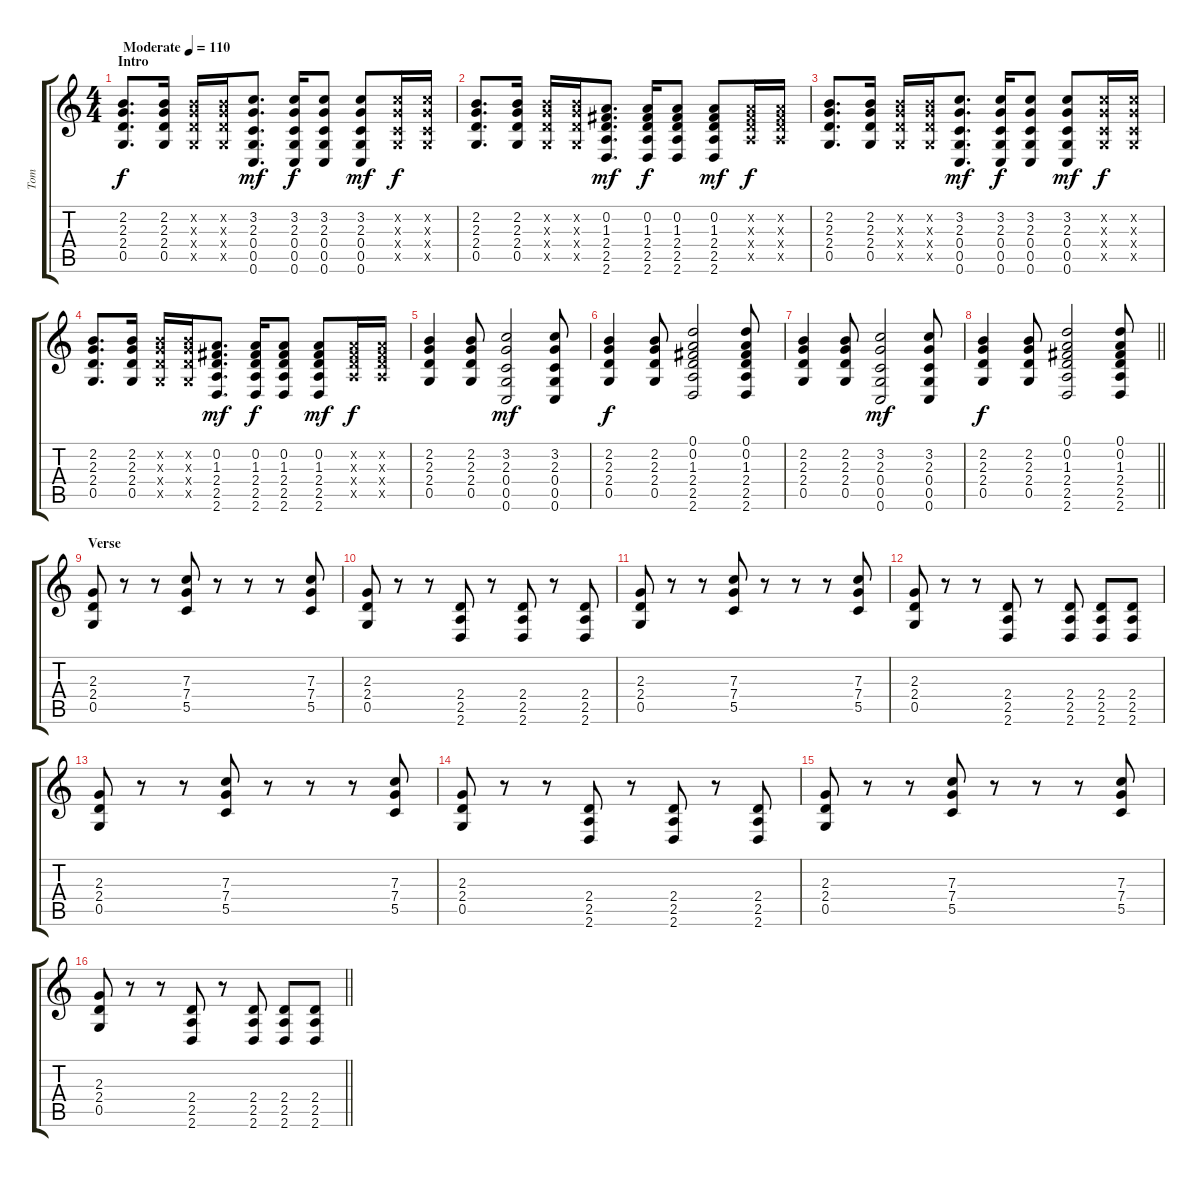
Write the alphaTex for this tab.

\track ("Tom" "Tom") {instrument distortionguitar}
\staff {score tabs}
\tuning (D4 A3 F3 C3 G2 C2) {hide}
\ts (4 4)
\section ("" "Intro")
\tempo (110 "Moderate")
\clef g2
\ks c
(2.2 2.3 2.4 0.5).8{d dy f instrument electricguitarjazz} (2.2 2.3 2.4 0.5).16 (2.2{x} 2.3{x} 2.4{x} 0.5{x}).16 (2.2{x} 2.3{x} 2.4{x} 0.5{x}).16 (3.2 2.3 0.4 0.5 0.6).8{d dy mf} (3.2 2.3 0.4 0.5 0.6).16{dy f} (3.2 2.3 0.4 0.5 0.6).8 (3.2 2.3 0.4 0.5 0.6).8{dy mf} (3.2{x} 2.3{x} 0.4{x} 0.5{x}).16{dy f} (3.2{x} 2.3{x} 0.4{x} 0.5{x}).16 |
(2.2 2.3 2.4 0.5).8{d} (2.2 2.3 2.4 0.5).16 (2.2{x} 2.3{x} 2.4{x} 0.5{x}).16 (2.2{x} 2.3{x} 2.4{x} 0.5{x}).16 (0.2 1.3 2.4 2.5 2.6).8{d dy mf} (0.2 1.3 2.4 2.5 2.6).16{dy f} (0.2 1.3 2.4 2.5 2.6).8 (0.2 1.3 2.4 2.5 2.6).8{dy mf} (0.2{x} 1.3{x} 2.4{x} 2.5{x}).16{dy f} (0.2{x} 1.3{x} 2.4{x} 2.5{x}).16 |
(2.2 2.3 2.4 0.5).8{d} (2.2 2.3 2.4 0.5).16 (2.2{x} 2.3{x} 2.4{x} 0.5{x}).16 (2.2{x} 2.3{x} 2.4{x} 0.5{x}).16 (3.2 2.3 0.4 0.5 0.6).8{d dy mf} (3.2 2.3 0.4 0.5 0.6).16{dy f} (3.2 2.3 0.4 0.5 0.6).8 (3.2 2.3 0.4 0.5 0.6).8{dy mf} (3.2{x} 2.3{x} 0.4{x} 0.5{x}).16{dy f} (3.2{x} 2.3{x} 0.4{x} 0.5{x}).16 |
(2.2 2.3 2.4 0.5).8{d} (2.2 2.3 2.4 0.5).16 (2.2{x} 2.3{x} 2.4{x} 0.5{x}).16 (2.2{x} 2.3{x} 2.4{x} 0.5{x}).16 (0.2 1.3 2.4 2.5 2.6).8{d dy mf} (0.2 1.3 2.4 2.5 2.6).16{dy f} (0.2 1.3 2.4 2.5 2.6).8 (0.2 1.3 2.4 2.5 2.6).8{dy mf} (0.2{x} 1.3{x} 2.4{x} 2.5{x}).16{dy f} (0.2{x} 1.3{x} 2.4{x} 2.5{x}).16 |
(2.2 2.3 2.4 0.5).4{instrument distortionguitar} (2.2 2.3 2.4 0.5).8 (3.2 2.3 0.4 0.5 0.6).2{dy mf} (3.2 2.3 0.4 0.5 0.6).8 |
(2.2 2.3 2.4 0.5).4{dy f} (2.2 2.3 2.4 0.5).8 (0.1 0.2 1.3 2.4 2.5 2.6).2 (0.1 0.2 1.3 2.4 2.5 2.6).8 |
(2.2 2.3 2.4 0.5).4 (2.2 2.3 2.4 0.5).8 (3.2 2.3 0.4 0.5 0.6).2{dy mf} (3.2 2.3 0.4 0.5 0.6).8 |
\barLineRight lightlight
(2.2 2.3 2.4 0.5).4{dy f} (2.2 2.3 2.4 0.5).8 (0.1 0.2 1.3 2.4 2.5 2.6).2 (0.1 0.2 1.3 2.4 2.5 2.6).8 |
\section ("" "Verse")
(2.3 2.4 0.5).8 r.8 r.8 (7.3 7.4 5.5).8 r.8 r.8 r.8 (7.3 7.4 5.5).8 |
(2.3 2.4 0.5).8 r.8 r.8 (2.4 2.5 2.6).8 r.8 (2.4 2.5 2.6).8 r.8 (2.4 2.5 2.6).8 |
(2.3 2.4 0.5).8 r.8 r.8 (7.3 7.4 5.5).8 r.8 r.8 r.8 (7.3 7.4 5.5).8 |
(2.3 2.4 0.5).8 r.8 r.8 (2.4 2.5 2.6).8 r.8 (2.4 2.5 2.6).8 (2.4 2.5 2.6).8 (2.4 2.5 2.6).8 |
(2.3 2.4 0.5).8 r.8 r.8 (7.3 7.4 5.5).8 r.8 r.8 r.8 (7.3 7.4 5.5).8 |
(2.3 2.4 0.5).8 r.8 r.8 (2.4 2.5 2.6).8 r.8 (2.4 2.5 2.6).8 r.8 (2.4 2.5 2.6).8 |
(2.3 2.4 0.5).8 r.8 r.8 (7.3 7.4 5.5).8 r.8 r.8 r.8 (7.3 7.4 5.5).8 |
\barLineRight lightlight
(2.3 2.4 0.5).8 r.8 r.8 (2.4 2.5 2.6).8 r.8 (2.4 2.5 2.6).8 (2.4 2.5 2.6).8 (2.4 2.5 2.6).8
